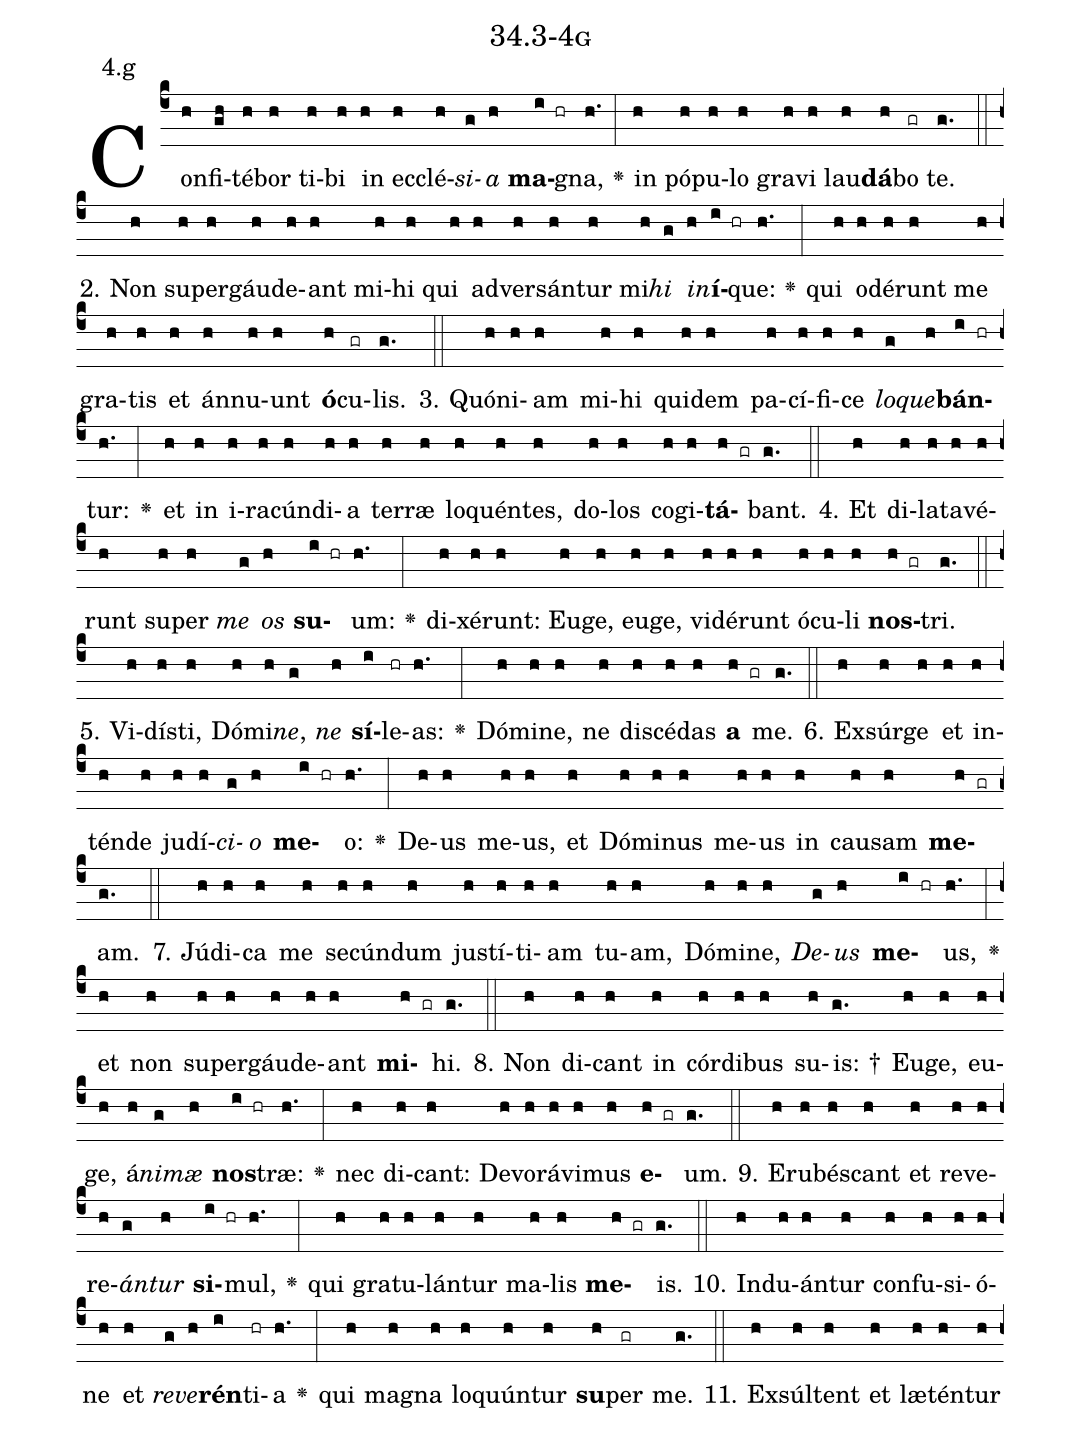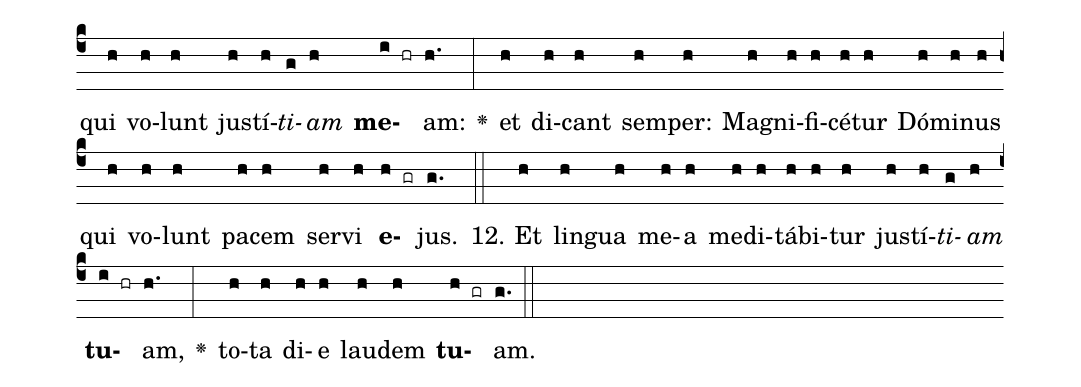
name: 34.3-4g;
annotation: 4.g;
%%
(c4)Con(h)fi(gh)té(h)bor(h) ti(h)bi(h) in(h) ec(h)clé(h)<i>si</i>(g)<i>a</i>(h) <b>ma</b>(i hr)gna,(h.) <v>\greheightstar</v>(:) in(h) pó(h)pu(h)lo(h) gra(h)vi(h) lau(h)<b>dá</b>(h)bo(gr) te.(g.) (::)
2. Non(h) su(h)per(h)gáu(h)de(h)ant(h) mi(h)hi(h) qui(h) ad(h)ver(h)sán(h)tur(h) mi(h)<i>hi</i>(g) <i>in</i>(h)<b>í</b>(i hr)que:(h.) <v>\greheightstar</v>(:) qui(h) o(h)dé(h)runt(h) me(h) gra(h)tis(h) et(h) án(h)nu(h)unt(h) <b>ó</b>(h)cu(gr)lis.(g.) (::)
3. Quón(h)i(h)am(h) mi(h)hi(h) qui(h)dem(h) pa(h)cí(h)fi(h)ce(h) <i>lo</i>(g)<i>que</i>(h)<b>bán</b>(i hr)tur:(h.) <v>\greheightstar</v>(:) et(h) in(h) i(h)ra(h)cún(h)di(h)a(h) ter(h)ræ(h) lo(h)quén(h)tes,(h) do(h)los(h) co(h)gi(h)<b>tá</b>(h gr)bant.(g.) (::)
4. Et(h) di(h)la(h)ta(h)vé(h)runt(h) su(h)per(h) <i>me</i>(g) <i>os</i>(h) <b>su</b>(i hr)um:(h.) <v>\greheightstar</v>(:) di(h)xé(h)runt:(h) Eu(h)ge,(h) eu(h)ge,(h) vi(h)dé(h)runt(h) ó(h)cu(h)li(h) <b>nos</b>(h gr)tri.(g.) (::)
5. Vi(h)dís(h)ti,(h) Dó(h)mi(h)<i>ne</i>,(g) <i>ne</i>(h) <b>sí</b>(i)le(hr)as:(h.) <v>\greheightstar</v>(:) Dó(h)mi(h)ne,(h) ne(h) di(h)scé(h)das(h) <b>a</b>(h gr) me.(g.) (::)
6. Ex(h)súr(h)ge(h) et(h) in(h)tén(h)de(h) ju(h)dí(h)<i>ci</i>(g)<i>o</i>(h) <b>me</b>(i hr)o:(h.) <v>\greheightstar</v>(:) De(h)us(h) me(h)us,(h) et(h) Dó(h)mi(h)nus(h) me(h)us(h) in(h) cau(h)sam(h) <b>me</b>(h gr)am.(g.) (::)
7. Jú(h)di(h)ca(h) me(h) se(h)cún(h)dum(h) jus(h)tí(h)ti(h)am(h) tu(h)am,(h) Dó(h)mi(h)ne,(h) <i>De</i>(g)<i>us</i>(h) <b>me</b>(i hr)us,(h.) <v>\greheightstar</v>(:) et(h) non(h) su(h)per(h)gáu(h)de(h)ant(h) <b>mi</b>(h gr)hi.(g.) (::)
8. Non(h) di(h)cant(h) in(h) cór(h)di(h)bus(h) su(h)is: †(g.) Eu(h)ge,(h) eu(h)ge,(h) á(h)<i>ni</i>(g)<i>mæ</i>(h) <b>nos</b>(i hr)træ:(h.) <v>\greheightstar</v>(:) nec(h) di(h)cant:(h) De(h)vo(h)rá(h)vi(h)mus(h) <b>e</b>(h gr)um.(g.) (::)
9. E(h)ru(h)bés(h)cant(h) et(h) re(h)ve(h)re(h)<i>án</i>(g)<i>tur</i>(h) <b>si</b>(i hr)mul,(h.) <v>\greheightstar</v>(:) qui(h) gra(h)tu(h)lán(h)tur(h) ma(h)lis(h) <b>me</b>(h gr)is.(g.) (::)
10. Ind(h)u(h)án(h)tur(h) con(h)fu(h)si(h)ó(h)ne(h) et(h) <i>re</i>(g)<i>ve</i>(h)<b>rén</b>(i)ti(hr)a(h.) <v>\greheightstar</v>(:) qui(h) ma(h)gna(h) lo(h)quún(h)tur(h) <b>su</b>(h)per(gr) me.(g.) (::)
11. Ex(h)súl(h)tent(h) et(h) læ(h)tén(h)tur(h) qui(h) vo(h)lunt(h) jus(h)tí(h)<i>ti</i>(g)<i>am</i>(h) <b>me</b>(i hr)am:(h.) <v>\greheightstar</v>(:) et(h) di(h)cant(h) sem(h)per:(h) Ma(h)gni(h)fi(h)cé(h)tur(h) Dó(h)mi(h)nus(h) qui(h) vo(h)lunt(h) pa(h)cem(h) ser(h)vi(h) <b>e</b>(h gr)jus.(g.) (::)
12. Et(h) lin(h)gua(h) me(h)a(h) me(h)di(h)tá(h)bi(h)tur(h) jus(h)tí(h)<i>ti</i>(g)<i>am</i>(h) <b>tu</b>(i hr)am,(h.) <v>\greheightstar</v>(:) to(h)ta(h) di(h)e(h) lau(h)dem(h) <b>tu</b>(h gr)am.(g.) (::)
